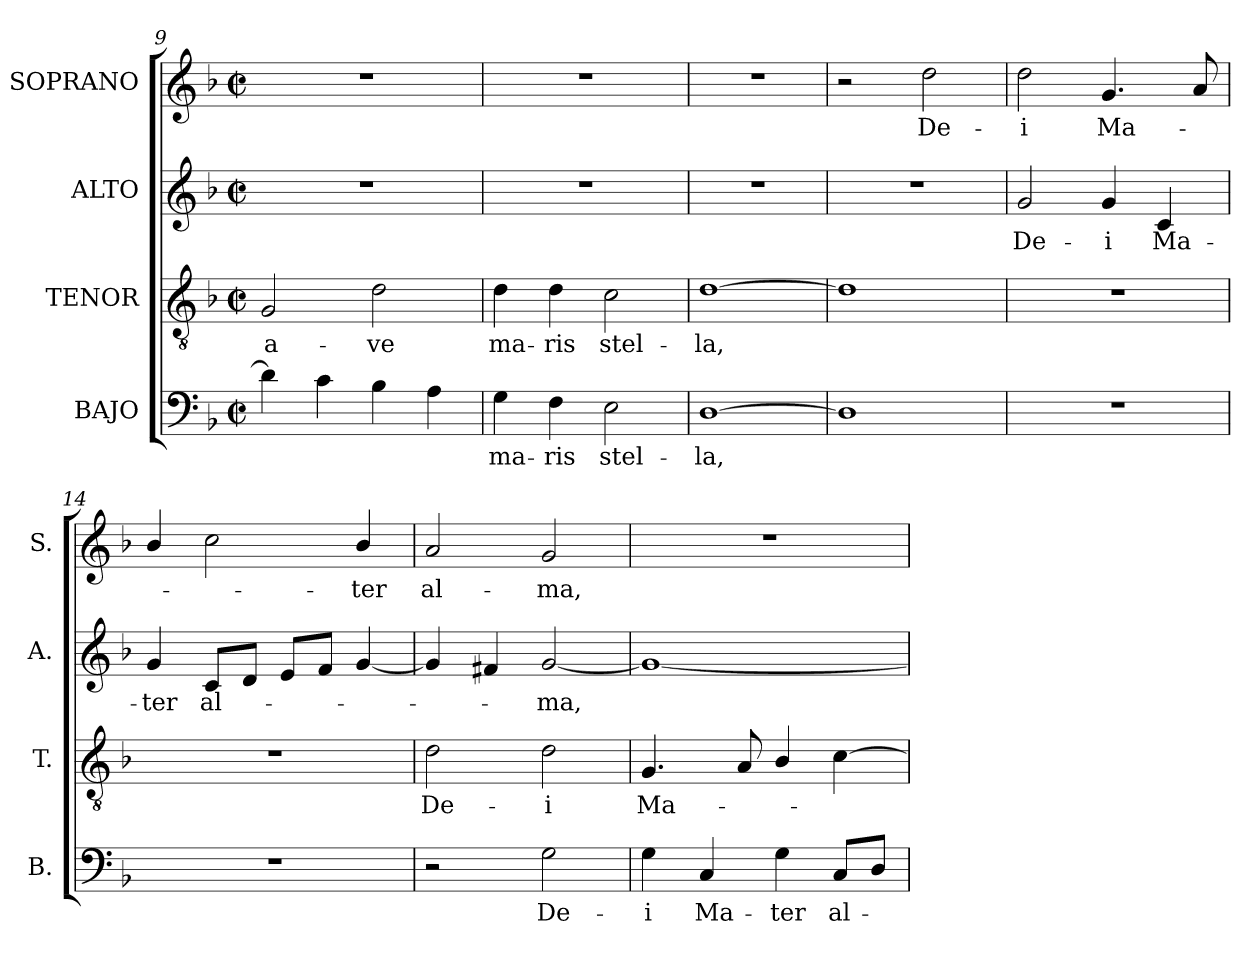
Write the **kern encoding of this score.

**kern	**text	**kern	**text	**kern	**text	**kern	**text
*part4	*part4	*part3	*part3	*part2	*part2	*part1	*part1
*staff4	*staff4	*staff3	*staff3	*staff2	*staff2	*staff1	*staff1
*I"BAJO	*	*I"TENOR	*	*I"ALTO	*	*I"SOPRANO	*
*I'B.	*	*I'T.	*	*I'A.	*	*I'S.	*
*clefF4	*	*clefGv2	*	*clefG2	*	*clefG2	*
*	*	*ITrd7c12	*	*	*	*	*
*k[b-]	*	*k[b-]	*	*k[b-]	*	*k[b-]	*
*F:	*	*F:	*	*F:	*	*F:	*
*M2/2	*	*M2/2	*	*M2/2	*	*M2/2	*
*met(c|)	*	*met(c|)	*	*met(c|)	*	*met(c|)	*
=9	=9	=9	=9	=9	=9	=9	=9
!	!	!	!LO:LY:b:color=#000000	!	!	!	!
4di\]	.	2GGi/	a-	1r	.	1r	.
4ci\	.	.	.	.	.	.	.
!	!	!	!LO:LY:b:color=#000000	!	!	!	!
4B-i\	.	2Di\	-ve	.	.	.	.
4Ai\	.	.	.	.	.	.	.
=10	=10	=10	=10	=10	=10	=10	=10
!	!LO:LY:b:color=#000000	!	!	!	!	!	!
!	!	!	!LO:LY:b:color=#000000	!	!	!	!
4Gi\	ma-	4Di\	ma-	1r	.	1r	.
!	!LO:LY:b:color=#000000	!	!	!	!	!	!
!	!	!	!LO:LY:b:color=#000000	!	!	!	!
4Fi\	-ris	4Di\	-ris	.	.	.	.
!	!LO:LY:b:color=#000000	!	!	!	!	!	!
!	!	!	!LO:LY:b:color=#000000	!	!	!	!
2Ei\	stel-	2Ci\	stel-	.	.	.	.
=11	=11	=11	=11	=11	=11	=11	=11
!	!LO:LY:b:color=#000000	!	!	!	!	!	!
!	!	!	!LO:LY:b:color=#000000	!	!	!	!
[1Di	-la,	[1Di	-la,	1r	.	1r	.
=12	=12	=12	=12	=12	=12	=12	=12
1Di]	.	1Di]	.	1r	.	2r	.
!	!	!	!	!	!	!	!LO:LY:b:color=#000000
.	.	.	.	.	.	2ddi\	De-
=13	=13	=13	=13	=13	=13	=13	=13
!	!	!	!	!	!LO:LY:b:color=#000000	!	!
!	!	!	!	!	!	!	!LO:LY:b:color=#000000
1r	.	1r	.	2gi/	De-	2ddi\	-i
!	!	!	!	!	!LO:LY:b:color=#000000	!	!
!	!	!	!	!	!	!	!LO:LY:b:color=#000000
.	.	.	.	4gi/	-i	4.gi/	Ma-
!	!	!	!	!	!LO:LY:b:color=#000000	!	!
.	.	.	.	4ci/	Ma-	.	.
.	.	.	.	.	.	8ai/	.
=14	=14	=14	=14	=14	=14	=14	=14
!	!	!	!	!	!LO:LY:b:color=#000000	!	!
1r	.	1r	.	4gi/	-ter	4b-i/	.
!	!	!	!	!	!LO:LY:b:color=#000000	!	!
.	.	.	.	8ci/L	al-	2cci\	.
.	.	.	.	8di/J	.	.	.
.	.	.	.	8ei/L	.	.	.
.	.	.	.	8fi/J	.	.	.
!	!	!	!	!	!	!	!LO:LY:b:color=#000000
.	.	.	.	[4gi/	.	4b-i/	-ter
!!LO:LB:g=z
=15	=15	=15	=15	=15	=15	=15	=15
!	!	!	!LO:LY:b:color=#000000	!	!	!	!
!	!	!	!	!	!	!	!LO:LY:b:color=#000000
2r	.	2Di\	De-	4gi/]	.	2ai/	al-
.	.	.	.	4f#Xi/	.	.	.
!	!LO:LY:b:color=#000000	!	!	!	!	!	!
!	!	!	!LO:LY:b:color=#000000	!	!	!	!
!	!	!	!	!	!LO:LY:b:color=#000000	!	!
!	!	!	!	!	!	!	!LO:LY:b:color=#000000
2Gi\	De-	2Di\	-i	[2gi/	-ma,	2gi/	-ma,
=16	=16	=16	=16	=16	=16	=16	=16
!	!LO:LY:b:color=#000000	!	!	!	!	!	!
!	!	!	!LO:LY:b:color=#000000	!	!	!	!
4Gi\	-i	4.GGi/	Ma-	1gi_	.	1r	.
!	!LO:LY:b:color=#000000	!	!	!	!	!	!
4Ci/	Ma-	.	.	.	.	.	.
.	.	8AAi/	.	.	.	.	.
!	!LO:LY:b:color=#000000	!	!	!	!	!	!
4Gi\	-ter	4BB-i/	.	.	.	.	.
!	!LO:LY:b:color=#000000	!	!	!	!	!	!
8Ci/L	al-	[4Ci\	.	.	.	.	.
8Di/J	.	.	.	.	.	.	.
=	=	=	=	=	=	=	=
*-	*-	*-	*-	*-	*-	*-	*-
